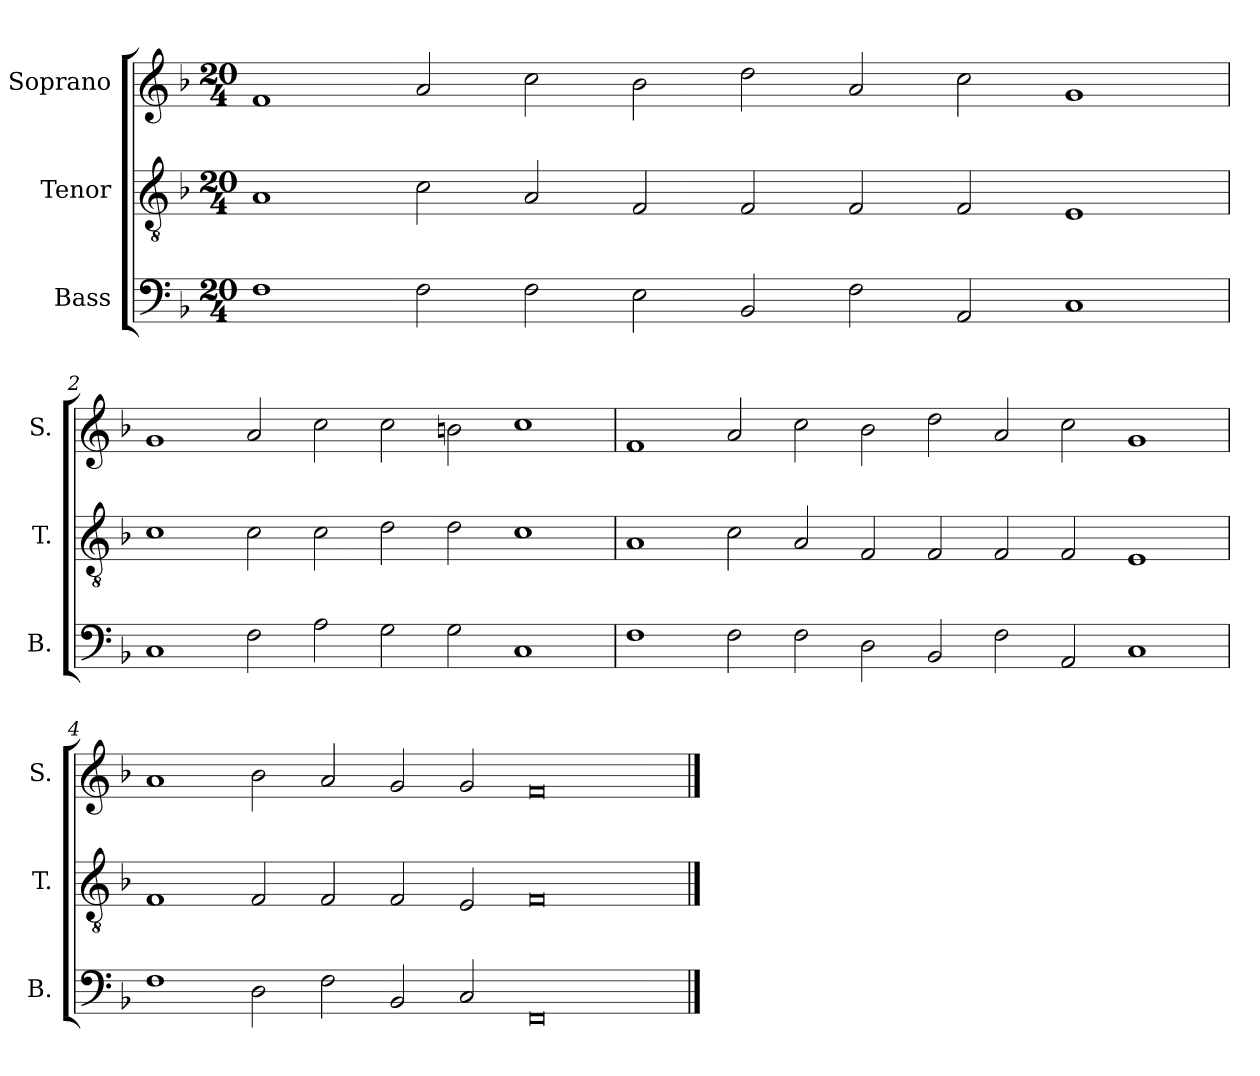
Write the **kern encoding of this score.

**kern	**kern	**kern
*part3	*part2	*part1
*staff3	*staff2	*staff1
*I"Bass	*I"Tenor	*I"Soprano
*I'B.	*I'T.	*I'S.
*clefF4	*clefGv2	*clefG2
*k[b-]	*k[b-]	*k[b-]
*F:	*F:	*F:
*M20/4	*M20/4	*M20/4
=1	=1	=1
1F	1A	1f
2F\	2c\	2a/
2F\	2A/	2cc\
2E\	2F/	2b-\
2BB-/	2F/	2dd\
2F\	2F/	2a/
2AA/	2F/	2cc\
1C	1E	1g
=2	=2	=2
1C	1c	1g
2F\	2c\	2a/
2A\	2c\	2cc\
2G\	2d\	2cc\
2G\	2d\	2bn\
1C	1c	1cc
=3	=3	=3
1F	1A	1f
2F\	2c\	2a/
2F\	2A/	2cc\
2D\	2F/	2b-\
2BB-/	2F/	2dd\
2F\	2F/	2a/
2AA/	2F/	2cc\
1C	1E	1g
=4	=4	=4
1F	1F	1a
2D\	2F/	2b-\
2F\	2F/	2a/
2BB-/	2F/	2g/
2C/	2E/	2g/
0FF	0F	0f
==	==	==
*-	*-	*-
